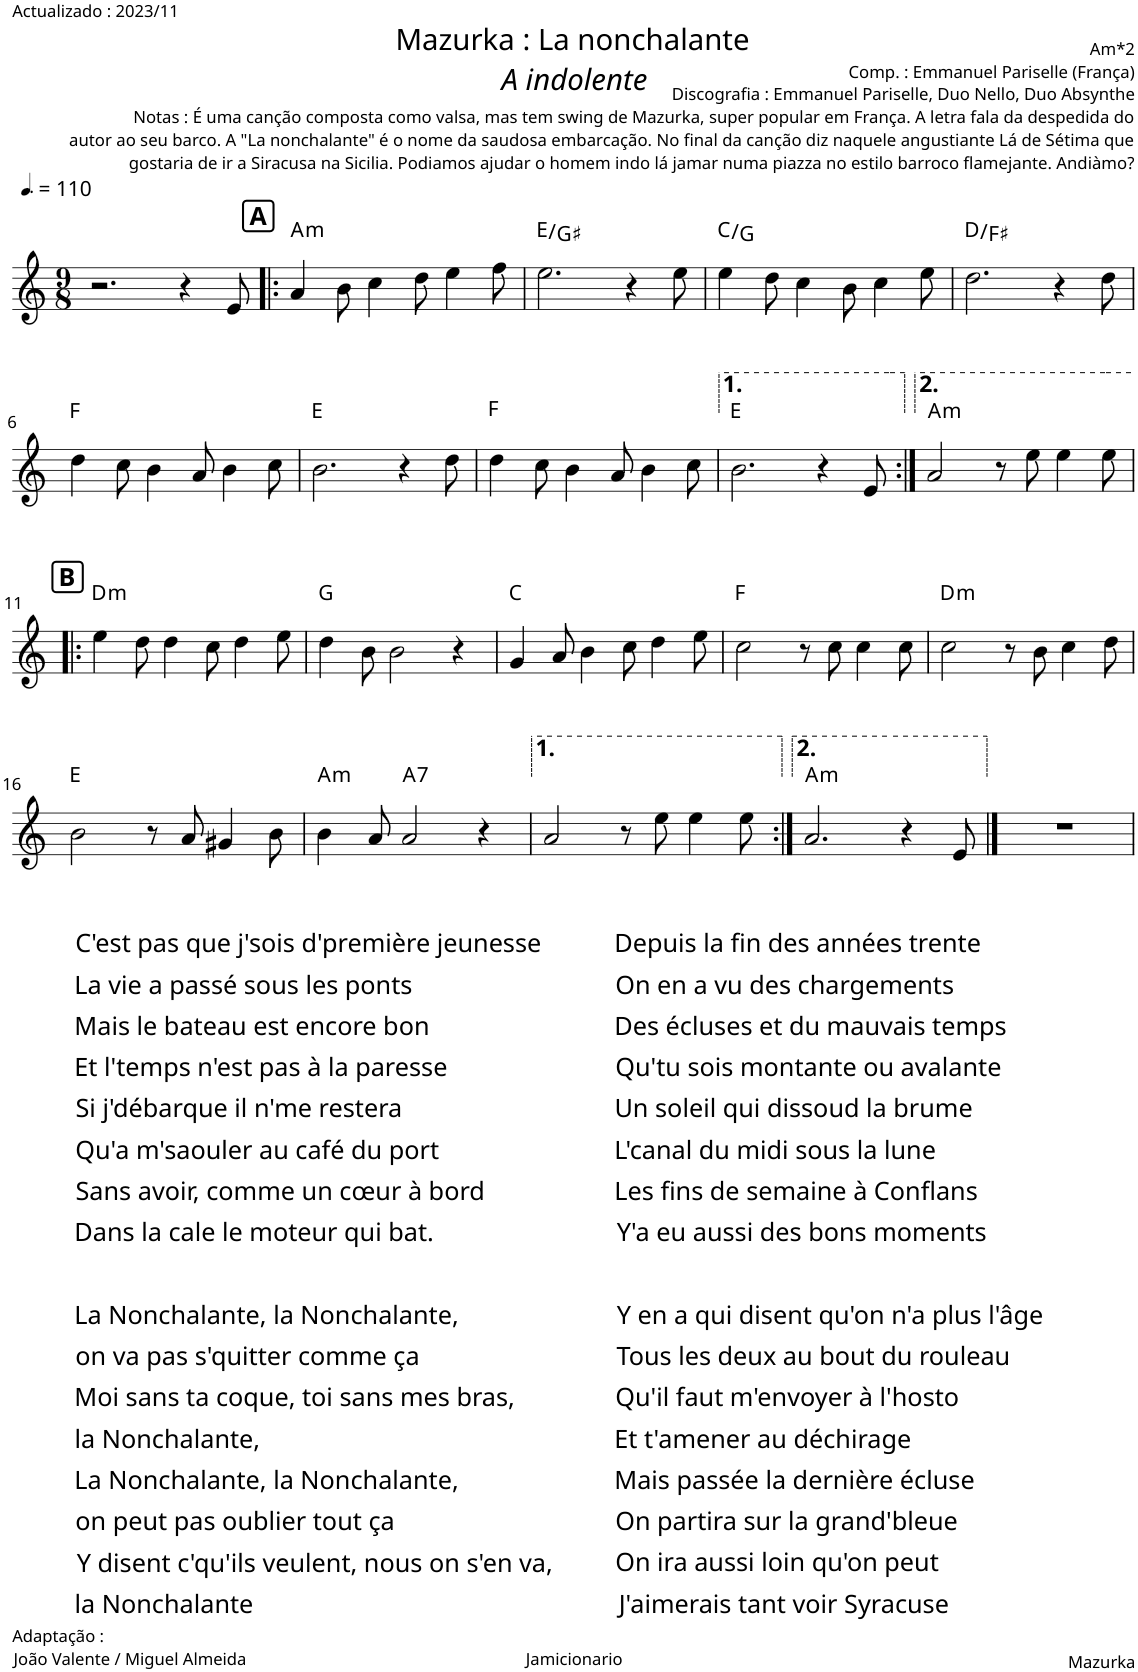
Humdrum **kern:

**kern	**harte
*part1	*part1
*staff1	*
*I"Piano	*
*I'Pno.	*
*clefG2	*
*k[]	*
*M9/8	*
*MM165	*
=1	=1
2.r	.
4r	.
8e/	.
!!LO:REH:place=s1:a:B:cj:fs=12:t=A
=2!|:	=2!|:
!	!LO:H:kt=m
4a/	A:min
8b\	.
4cc\	.
8dd\	.
4ee\	.
8ff\	.
=3	=3
2.ee\	E:maj/3
4r	.
8ee\	.
=4	=4
4ee\	C:maj/5
8dd\	.
4cc\	.
8b\	.
4cc\	.
8ee\	.
=5	=5
2.dd\	D:maj/3
4r	.
8dd\	.
!!LO:LB:g=z
=6	=6
4dd\	F:maj
8cc\	.
4b\	.
8a/	.
4b\	.
8cc\	.
=7	=7
2.b\	E:maj
4r	.
8dd\	.
=8	=8
4dd\	F:maj
8cc\	.
4b\	.
8a/	.
4b\	.
8cc\	.
=9	=9
2.b\	E:maj
4r	.
8e/	.
=10:|!	=10:|!
!	!LO:H:kt=m
2a/	A:min
8r	.
8ee\	.
4ee\	.
8ee\	.
!!LO:LB:g=z
!!LO:REH:place=s1:a:B:cj:fs=12:t=B
=11!|:	=11!|:
!	!LO:H:kt=m
4ee\	D:min
8dd\	.
4dd\	.
8cc\	.
4dd\	.
8ee\	.
=12	=12
4dd\	G:maj
8b\	.
2b\	.
4r	.
=13	=13
4g/	C:maj
8a/	.
4b\	.
8cc\	.
4dd\	.
8ee\	.
=14	=14
2cc\	F:maj
8r	.
8cc\	.
4cc\	.
8cc\	.
=15	=15
!	!LO:H:kt=m
2cc\	D:min
8r	.
8b\	.
4cc\	.
8dd\	.
!!LO:LB:g=z
=16	=16
2b\	E:maj
8r	.
8a/	.
4g#X/	.
8b\	.
=17	=17
!	!LO:H:kt=m
4b\	A:min
8a/	.
!	!LO:H:kt=7
2a/	A:7
4r	.
=18	=18
2a/	.
8r	.
8ee\	.
4ee\	.
8ee\	.
=19:|!	=19:|!
!	!LO:H:kt=m
2.a/	A:min
!LO:TX:b:t=C'est pas que j'sois d'première jeunesse	!
!LO:TX:b:t=La vie a passé sous les ponts	!
!LO:TX:b:t=Mais le bateau est encore bon	!
!LO:TX:b:t=Et l'temps n'est pas à la paresse	!
!LO:TX:b:t=Si j'débarque il n'me restera	!
!LO:TX:b:t=Qu'a m'saouler au café du port	!
!LO:TX:b:t=Sans avoir, comme un cœur à bord	!
!LO:TX:b:t=Dans la cale le moteur qui bat.	!
!LO:TX:b:t=La Nonchalante, la Nonchalante,	!
!LO:TX:b:t=on va pas s'quitter comme ça	!
!LO:TX:b:t=Moi sans ta coque, toi sans mes bras,	!
!LO:TX:b:t=la Nonchalante,	!
!LO:TX:b:t=La Nonchalante, la Nonchalante,	!
!LO:TX:b:t=on peut pas oublier tout ça	!
!LO:TX:b:t=Y disent c'qu'ils veulent, nous on s'en va,	!
!LO:TX:b:t=la Nonchalante	!
!LO:TX:b:t=Depuis la fin des années trente	!
!LO:TX:b:t=On en a vu des chargements	!
!LO:TX:b:t=Des écluses et du mauvais temps	!
!LO:TX:b:t=Qu'tu sois montante ou avalante	!
!LO:TX:b:t=Un soleil qui dissoud la brume	!
!LO:TX:b:t=L'canal du midi sous la lune	!
!LO:TX:b:t=Les fins de semaine à Conflans	!
!LO:TX:b:t=Y'a eu aussi des bons moments	!
!LO:TX:b:t=Y en a qui disent qu'on n'a plus l'âge	!
!LO:TX:b:t=Tous les deux au bout du rouleau	!
!LO:TX:b:t=Qu'il faut m'envoyer à l'hosto	!
!LO:TX:b:t=Et t'amener au déchirage	!
!LO:TX:b:t=Mais passée la dernière écluse	!
!LO:TX:b:t=On partira sur la grand'bleue	!
!LO:TX:b:t=On ira aussi loin qu'on peut	!
!LO:TX:b:t=J'aimerais tant voir Syracuse	!
4r	.
8e/	.
==20	==20
8%9r	.
=	=
*-	*-
